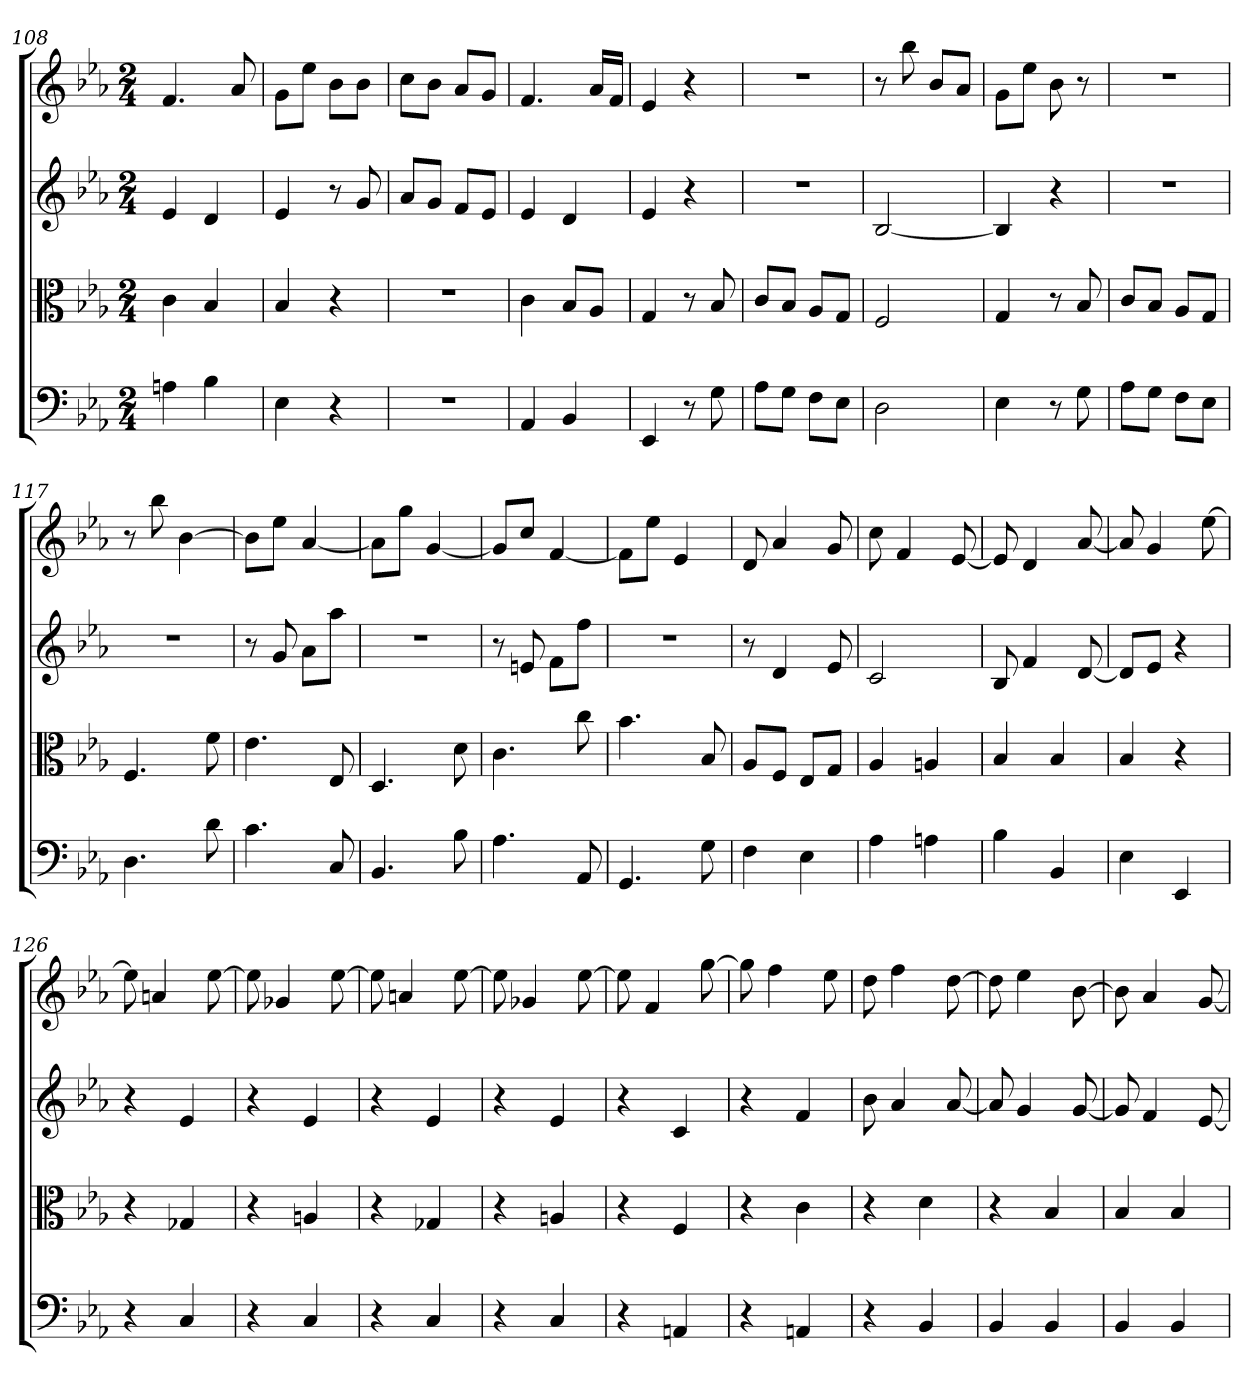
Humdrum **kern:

**kern	**kern	**kern	**kern
*part4	*part3	*part2	*part1
*staff4	*staff3	*staff2	*staff1
*clefF4	*clefC3	*	*
*k[b-e-a-]	*k[b-e-a-]	*k[b-e-a-]	*k[b-e-a-]
*E-:	*E-:	*E-:	*E-:
*M2/4	*M2/4	*M2/4	*M2/4
=108	=108	=108	=108
4An	4c	4e-	4.f
4B-	4B-	4d	.
.	.	.	8a-
=109	=109	=109	=109
4E-	4B-	4e-	8gL
.	.	.	8ee-J
4r	4r	8r	8b-L
.	.	8g	8b-J
=110	=110	=110	=110
2r	2r	8a-L	8ccL
.	.	8gJ	8b-J
.	.	8fL	8a-L
.	.	8e-J	8gJ
=111	=111	=111	=111
4AA-	4c	4e-	4.f
4BB-	8B-/L	4d	.
.	8A-/J	.	16a-LL
.	.	.	16fJJ
=112	=112	=112	=112
4EE-	4G	4e-	4e-
8r	8r	4r	4r
8G	8B-	.	.
=113	=113	=113	=113
8A-\L	8c/L	2r	2r
8G\J	8B-/J	.	.
8F\L	8A-/L	.	.
8E-\J	8G/J	.	.
=114	=114	=114	=114
2D	2F	[2B-	8r
.	.	.	8bb-
.	.	.	8b-L
.	.	.	8a-J
=115	=115	=115	=115
4E-	4G	4B-]	8gL
.	.	.	8ee-J
8r	8r	4r	8b-
8G	8B-	.	8r
=116	=116	=116	=116
8A-\L	8c/L	2r	2r
8G\J	8B-/J	.	.
8F\L	8A-/L	.	.
8E-\J	8G/J	.	.
=117	=117	=117	=117
4.D	4.F	2r	8r
.	.	.	8bb-
.	.	.	[4b-
8d	8f	.	.
=118	=118	=118	=118
4.c	4.e-	8r	8b-L]
.	.	8g	8ee-J
.	.	8a-L	[4a-
8C	8E-	8aa-J	.
=119	=119	=119	=119
4.BB-	4.D	2r	8a-L]
.	.	.	8ggJ
.	.	.	[4g
8B-	8d	.	.
=120	=120	=120	=120
4.A-	4.c	8r	8gL]
.	.	8en	8ccJ
.	.	8fL	[4f
8AA-	8cc	8ffJ	.
=121	=121	=121	=121
4.GG	4.b-	2r	8fL]
.	.	.	8ee-J
.	.	.	4e-
8G	8B-	.	.
=122	=122	=122	=122
4F	8A-/L	8r	8d
.	8F/J	4d	4a-
4E-	8E-/L	.	.
.	8G/J	8e-	8g
=123	=123	=123	=123
4A-	4A-	2c	8cc
.	.	.	4f
4An	4An	.	.
.	.	.	[8e-
=124	=124	=124	=124
4B-	4B-	8B-	8e-]
.	.	4f	4d
4BB-	4B-	.	.
.	.	[8d	[8a-
=125	=125	=125	=125
4E-	4B-	8dL]	8a-]
.	.	8e-J	4g
4EE-	4r	4r	.
.	.	.	[8ee-
=126	=126	=126	=126
4r	4r	4r	8ee-]
.	.	.	4an
4C	4G-X	4e-	.
.	.	.	[8ee-
=127	=127	=127	=127
4r	4r	4r	8ee-]
.	.	.	4g-X
4C	4An	4e-	.
.	.	.	[8ee-
=128	=128	=128	=128
4r	4r	4r	8ee-]
.	.	.	4an
4C	4G-X	4e-	.
.	.	.	[8ee-
=129	=129	=129	=129
4r	4r	4r	8ee-]
.	.	.	4g-X
4C	4An	4e-	.
.	.	.	[8ee-
=130	=130	=130	=130
4r	4r	4r	8ee-]
.	.	.	4f
4AAn	4F	4c	.
.	.	.	[8gg
=131	=131	=131	=131
4r	4r	4r	8gg]
.	.	.	4ff
4AAn	4c	4f	.
.	.	.	8ee-
=132	=132	=132	=132
4r	4r	8b-	8dd
.	.	4a-	4ff
4BB-	4d	.	.
.	.	[8a-	[8dd
=133	=133	=133	=133
4BB-	4r	8a-]	8dd]
.	.	4g	4ee-
4BB-	4B-	.	.
.	.	[8g	[8b-
=134	=134	=134	=134
4BB-	4B-	8g]	8b-]
.	.	4f	4a-
4BB-	4B-	.	.
.	.	[8e-	[8g
=	=	=	=
*-	*-	*-	*-
